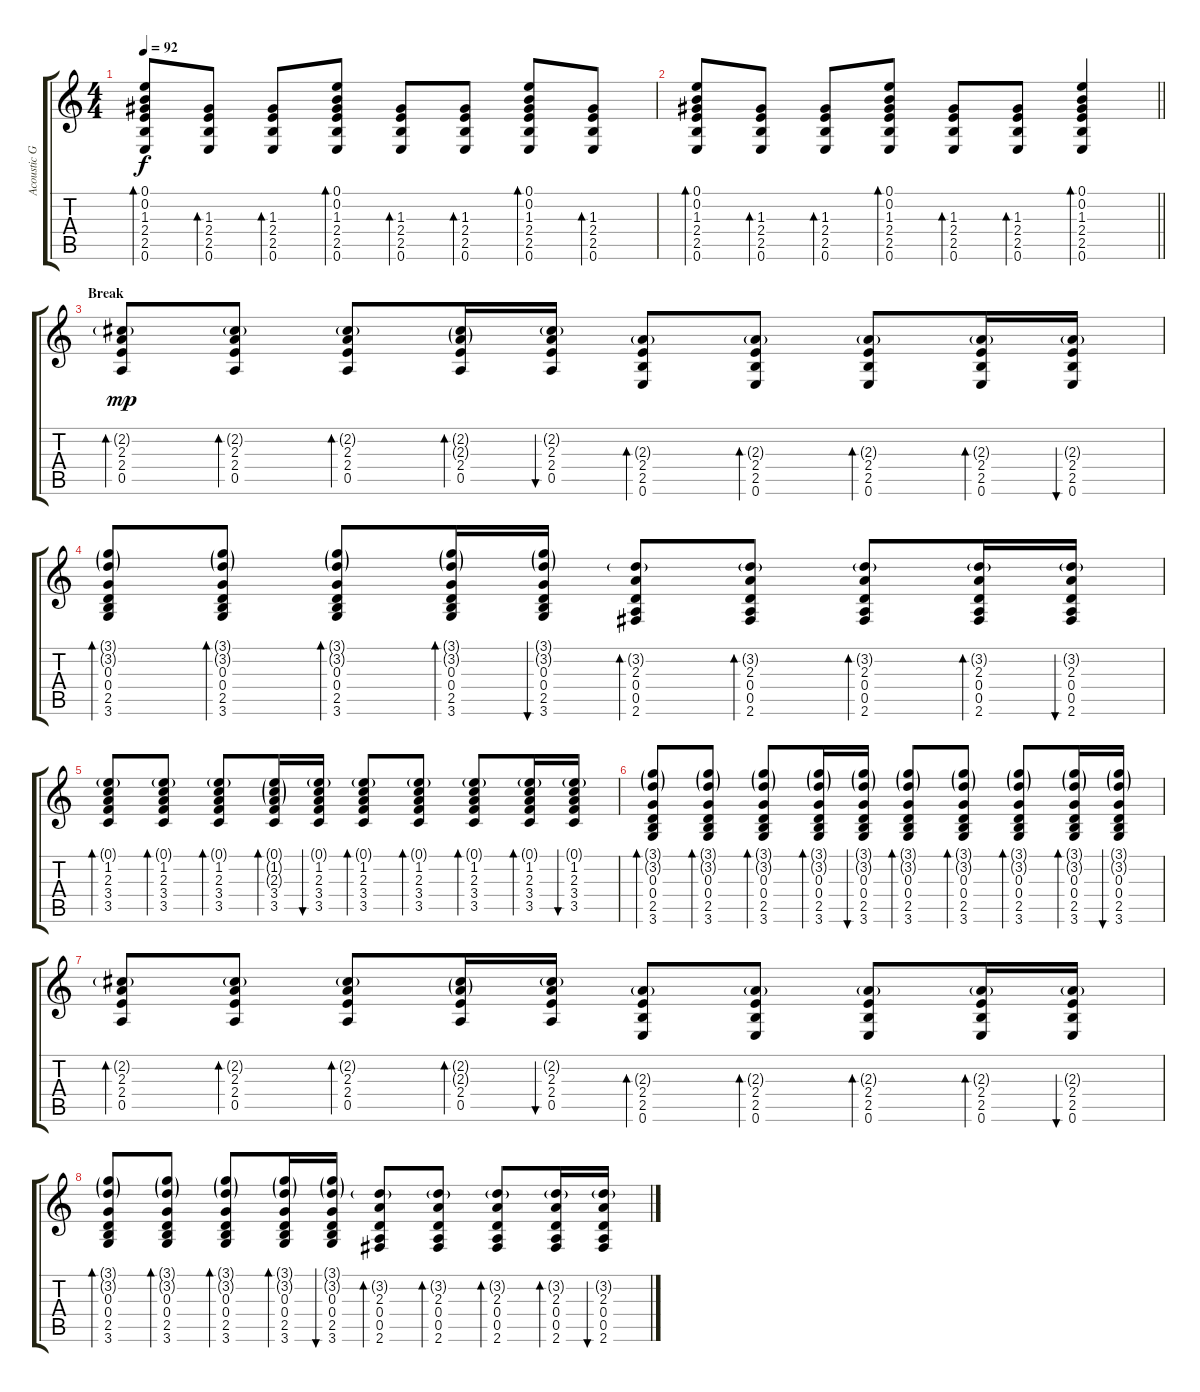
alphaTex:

\track ("Acoustic Guitar 1" "Acoustic G") {instrument acousticguitarsteel}
\staff {score tabs}
\tuning (E4 B3 G3 D3 A2 E2) {hide}
\ts (4 4)
\tempo 92
\clef g2
\ks c
(0.1 0.2 1.3 2.4 2.5 0.6).8{bd 30 dy f} (1.3 2.4 2.5 0.6).8{bd 30} (1.3 2.4 2.5 0.6).8{bd 30} (0.1 0.2 1.3 2.4 2.5 0.6).8{bd 30} (1.3 2.4 2.5 0.6).8{bd 30} (1.3 2.4 2.5 0.6).8{bd 30} (0.1 0.2 1.3 2.4 2.5 0.6).8{bd 30} (1.3 2.4 2.5 0.6).8{bd 30} |
\barLineRight lightlight
(0.1 0.2 1.3 2.4 2.5 0.6).8{bd 30} (1.3 2.4 2.5 0.6).8{bd 30} (1.3 2.4 2.5 0.6).8{bd 30} (0.1 0.2 1.3 2.4 2.5 0.6).8{bd 30} (1.3 2.4 2.5 0.6).8{bd 30} (1.3 2.4 2.5 0.6).8{bd 30} (0.1 0.2 1.3 2.4 2.5 0.6).4{bd 30} |
\section ("" "Break")
(2.2{g} 2.3 2.4 0.5).8{bd 30 dy mp} (2.2{g} 2.3 2.4 0.5).8{bd 30} (2.2{g} 2.3 2.4 0.5).8{bd 30} (2.2{g} 2.3{g} 2.4 0.5).16{bd 30} (2.2{g} 2.3 2.4 0.5).16{bu 30} (2.3{g} 2.4 2.5 0.6).8{bd 30} (2.3{g} 2.4 2.5 0.6).8{bd 30} (2.3{g} 2.4 2.5 0.6).8{bd 30} (2.3{g} 2.4 2.5 0.6).16{bd 60} (2.3{g} 2.4 2.5 0.6).16{bu 60} |
(3.1{g} 3.2{g} 0.3 0.4 2.5 3.6).8{bd 30} (3.1{g} 3.2{g} 0.3 0.4 2.5 3.6).8{bd 30} (3.1{g} 3.2{g} 0.3 0.4 2.5 3.6).8{bd 30} (3.1{g} 3.2{g} 0.3 0.4 2.5 3.6).16{bd 30} (3.1{g} 3.2{g} 0.3 0.4 2.5 3.6).16{bu 30} (3.2{g} 2.3 0.4 0.5 2.6).8{bd 30} (3.2{g} 2.3 0.4 0.5 2.6).8{bd 30} (3.2{g} 2.3 0.4 0.5 2.6).8{bd 30} (3.2{g} 2.3 0.4 0.5 2.6).16{bd 60} (3.2{g} 2.3 0.4 0.5 2.6).16{bu 60} |
(0.1{g} 1.2 2.3 3.4 3.5).8{bd 30} (0.1{g} 1.2 2.3 3.4 3.5).8{bd 30} (0.1{g} 1.2 2.3 3.4 3.5).8{bd 30} (0.1{g} 1.2{g} 2.3{g} 3.4 3.5).16{bd 30} (0.1{g} 1.2 2.3 3.4 3.5).16{bu 30} (0.1{g} 1.2 2.3 3.4 3.5).8{bd 30} (0.1{g} 1.2 2.3 3.4 3.5).8{bd 30} (0.1{g} 1.2 2.3 3.4 3.5).8{bd 30} (0.1{g} 1.2 2.3 3.4 3.5).16{bd 60} (0.1{g} 1.2 2.3 3.4 3.5).16{bu 30} |
(3.1{g} 3.2{g} 0.3 0.4 2.5 3.6).8{bd 30} (3.1{g} 3.2{g} 0.3 0.4 2.5 3.6).8{bd 30} (3.1{g} 3.2{g} 0.3 0.4 2.5 3.6).8{bd 30} (3.1{g} 3.2{g} 0.3 0.4 2.5 3.6).16{bd 30} (3.1{g} 3.2{g} 0.3 0.4 2.5 3.6).16{bu 30} (3.1{g} 3.2{g} 0.3 0.4 2.5 3.6).8{bd 30} (3.1{g} 3.2{g} 0.3 0.4 2.5 3.6).8{bd 30} (3.1{g} 3.2{g} 0.3 0.4 2.5 3.6).8{bd 30} (3.1{g} 3.2{g} 0.3 0.4 2.5 3.6).16{bd 60} (3.1{g} 3.2{g} 0.3 0.4 2.5 3.6).16{bu 60} |
(2.2{g} 2.3 2.4 0.5).8{bd 30} (2.2{g} 2.3 2.4 0.5).8{bd 30} (2.2{g} 2.3 2.4 0.5).8{bd 30} (2.2{g} 2.3{g} 2.4 0.5).16{bd 30} (2.2{g} 2.3 2.4 0.5).16{bu 30} (2.3{g} 2.4 2.5 0.6).8{bd 30} (2.3{g} 2.4 2.5 0.6).8{bd 30} (2.3{g} 2.4 2.5 0.6).8{bd 30} (2.3{g} 2.4 2.5 0.6).16{bd 60} (2.3{g} 2.4 2.5 0.6).16{bu 60} |
(3.1{g} 3.2{g} 0.3 0.4 2.5 3.6).8{bd 30} (3.1{g} 3.2{g} 0.3 0.4 2.5 3.6).8{bd 30} (3.1{g} 3.2{g} 0.3 0.4 2.5 3.6).8{bd 30} (3.1{g} 3.2{g} 0.3 0.4 2.5 3.6).16{bd 30} (3.1{g} 3.2{g} 0.3 0.4 2.5 3.6).16{bu 30} (3.2{g} 2.3 0.4 0.5 2.6).8{bd 30} (3.2{g} 2.3 0.4 0.5 2.6).8{bd 30} (3.2{g} 2.3 0.4 0.5 2.6).8{bd 30} (3.2{g} 2.3 0.4 0.5 2.6).16{bd 60} (3.2{g} 2.3 0.4 0.5 2.6).16{bu 60}
